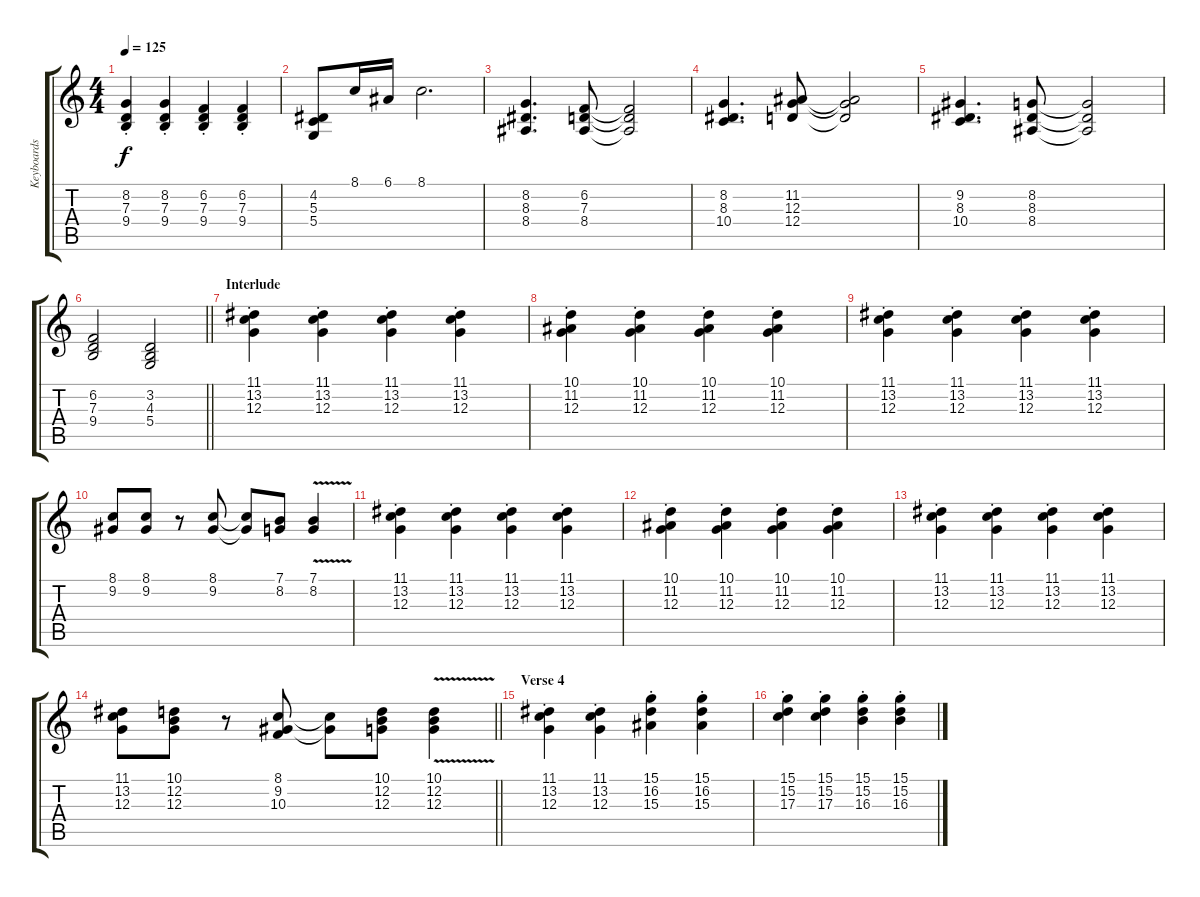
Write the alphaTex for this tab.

\track ("Keyboards" "Keyboards") {instrument stringensemble1}
\staff {score tabs}
\tuning (E4 B3 G3 D3 A2 E2) {hide}
\ts (4 4)
\tempo 125
\clef g2
\ks c
(8.2{st} 7.3{st} 9.4{st}).4{dy f} (8.2{st} 7.3{st} 9.4{st}).4 (6.2{st} 7.3{st} 9.4{st}).4 (6.2{st} 7.3{st} 9.4{st}).4 |
(4.2 5.3 5.4).8 8.1.16 6.1.16 8.1.2{d} |
(8.2 8.3 8.4).4{d} (6.2 7.3 8.4).8 (6.2{t} 7.3{t} 8.4{t}).2 |
(8.2 8.3 10.4).4{d} (11.2 12.3 12.4).8 (11.2{t} 12.3{t} 12.4{t}).2 |
(9.2 8.3 10.4).4{d} (8.2 8.3 8.4).8 (8.2{t} 8.3{t} 8.4{t}).2 |
\barLineRight lightlight
(6.2 7.3 9.4).2 (3.2 4.3 5.4).2 |
\section ("" "Interlude")
(11.1{st} 13.2{st} 12.3{st}).4 (11.1{st} 13.2{st} 12.3{st}).4 (11.1{st} 13.2{st} 12.3{st}).4 (11.1{st} 13.2{st} 12.3{st}).4 |
(10.1{st} 11.2{st} 12.3{st}).4 (10.1{st} 11.2{st} 12.3{st}).4 (10.1{st} 11.2{st} 12.3{st}).4 (10.1{st} 11.2{st} 12.3{st}).4 |
(11.1{st} 13.2{st} 12.3{st}).4 (11.1{st} 13.2{st} 12.3{st}).4 (11.1{st} 13.2{st} 12.3{st}).4 (11.1{st} 13.2{st} 12.3{st}).4 |
(8.1 9.2).8 (8.1 9.2).8 r.8 (8.1 9.2).8 (8.1{t} 9.2{t}).8 (7.1 8.2).8 (7.1 8.2{v}).4 |
(11.1{st} 13.2{st} 12.3{st}).4 (11.1{st} 13.2{st} 12.3{st}).4 (11.1{st} 13.2{st} 12.3{st}).4 (11.1{st} 13.2{st} 12.3{st}).4 |
(10.1{st} 11.2{st} 12.3{st}).4 (10.1{st} 11.2{st} 12.3{st}).4 (10.1{st} 11.2{st} 12.3{st}).4 (10.1{st} 11.2{st} 12.3{st}).4 |
(11.1{st} 13.2{st} 12.3{st}).4 (11.1{st} 13.2{st} 12.3{st}).4 (11.1{st} 13.2{st} 12.3{st}).4 (11.1{st} 13.2{st} 12.3{st}).4 |
\barLineRight lightlight
(11.1 13.2 12.3).8 (10.1 12.2 12.3).8 r.8 (8.1 9.2 10.3).8 (8.1{t} 9.2{t}).8 (10.1 12.2 12.3).8 (10.1 12.2{v} 12.3).4 |
\section ("" "Verse 4")
(11.1{st} 13.2{st} 12.3{st}).4 (11.1{st} 13.2{st} 12.3{st}).4 (15.1{st} 16.2{st} 15.3{st}).4 (15.1{st} 16.2{st} 15.3{st}).4 |
(15.1{st} 15.2{st} 17.3{st}).4 (15.1{st} 15.2{st} 17.3{st}).4 (15.1{st} 15.2{st} 16.3{st}).4 (15.1{st} 15.2{st} 16.3{st}).4
